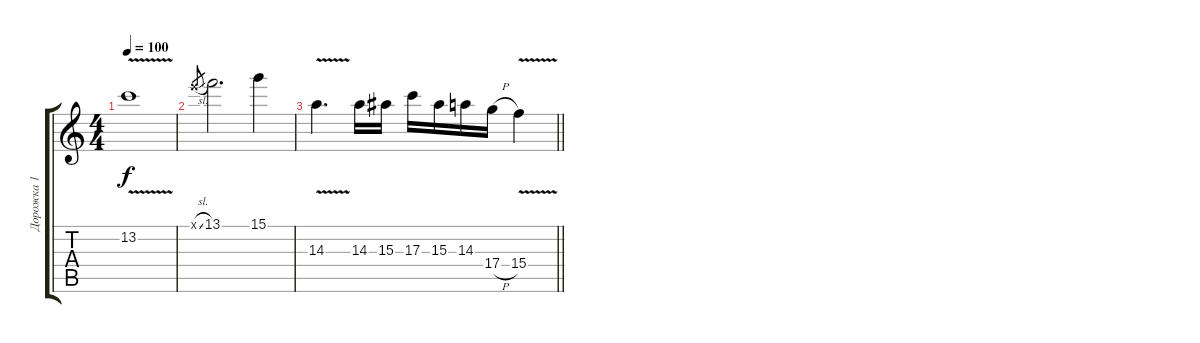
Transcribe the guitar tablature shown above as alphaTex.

\track ("Дорожка 1" "Дорожка 1") {instrument electricguitarclean}
\staff {score tabs}
\tuning (E4 B3 G3 D3 A2 E2) {hide}
\ts (4 4)
\tempo 100
\clef g2
\ks c
13.2{v}.1{dy f} |
12.1{sl x}.8{gr} 13.1.2{d} 15.1.4 |
\barLineRight lightlight
14.3{v}.4{d} 14.3.16 15.3.16 17.3.16 15.3.16 14.3.16 17.4{h}.16 15.4{v}.4
